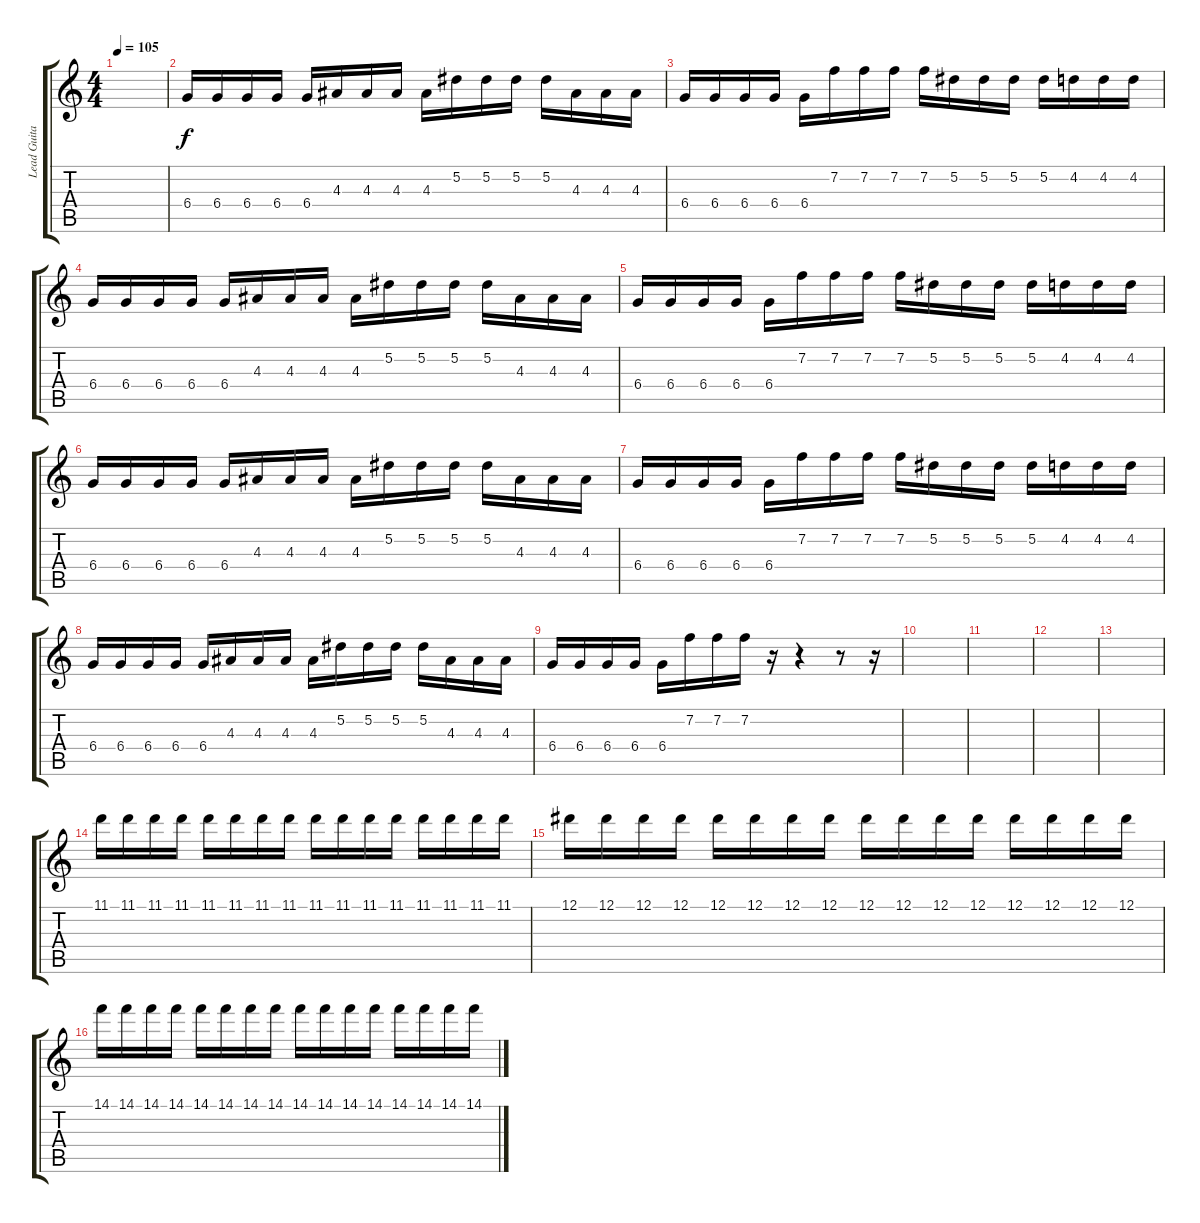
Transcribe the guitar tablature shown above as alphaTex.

\track ("Lead Guitar (Szabó Péter)" "Lead Guita") {instrument distortionguitar}
\staff {score tabs}
\tuning (Eb4 Bb3 Gb3 Db3 Ab2 Db2) {hide}
\ts (4 4)
\tempo 105
\clef g2
\ks c
|
6.4.16 6.4.16 6.4.16 6.4.16 6.4.16 4.3.16 4.3.16 4.3.16 4.3.16 5.2.16 5.2.16 5.2.16 5.2.16 4.3.16 4.3.16 4.3.16 |
6.4.16 6.4.16 6.4.16 6.4.16 6.4.16 7.2.16 7.2.16 7.2.16 7.2.16 5.2.16 5.2.16 5.2.16 5.2.16 4.2.16 4.2.16 4.2.16 |
6.4.16 6.4.16 6.4.16 6.4.16 6.4.16 4.3.16 4.3.16 4.3.16 4.3.16 5.2.16 5.2.16 5.2.16 5.2.16 4.3.16 4.3.16 4.3.16 |
6.4.16 6.4.16 6.4.16 6.4.16 6.4.16 7.2.16 7.2.16 7.2.16 7.2.16 5.2.16 5.2.16 5.2.16 5.2.16 4.2.16 4.2.16 4.2.16 |
6.4.16 6.4.16 6.4.16 6.4.16 6.4.16 4.3.16 4.3.16 4.3.16 4.3.16 5.2.16 5.2.16 5.2.16 5.2.16 4.3.16 4.3.16 4.3.16 |
6.4.16 6.4.16 6.4.16 6.4.16 6.4.16 7.2.16 7.2.16 7.2.16 7.2.16 5.2.16 5.2.16 5.2.16 5.2.16 4.2.16 4.2.16 4.2.16 |
6.4.16 6.4.16 6.4.16 6.4.16 6.4.16 4.3.16 4.3.16 4.3.16 4.3.16 5.2.16 5.2.16 5.2.16 5.2.16 4.3.16 4.3.16 4.3.16 |
6.4.16 6.4.16 6.4.16 6.4.16 6.4.16 7.2.16 7.2.16 7.2.16 r.16 r.4 r.8 r.16 |
|
|
|
|
11.1.16{volume 4} 11.1.16 11.1.16 11.1.16 11.1.16 11.1.16 11.1.16 11.1.16 11.1.16 11.1.16 11.1.16 11.1.16 11.1.16 11.1.16 11.1.16 11.1.16 |
12.1.16 12.1.16 12.1.16 12.1.16 12.1.16 12.1.16 12.1.16 12.1.16 12.1.16 12.1.16 12.1.16 12.1.16 12.1.16 12.1.16 12.1.16 12.1.16 |
14.1.16 14.1.16 14.1.16 14.1.16 14.1.16 14.1.16 14.1.16 14.1.16 14.1.16 14.1.16 14.1.16 14.1.16 14.1.16 14.1.16 14.1.16 14.1.16
